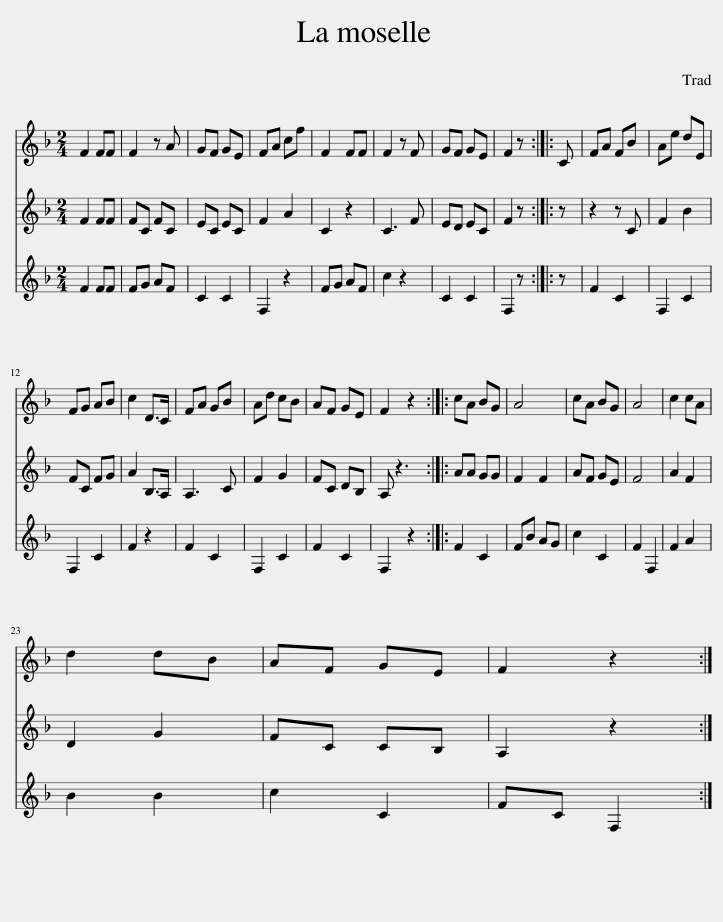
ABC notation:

X:1
%%score 1 2 3
L:1/8
M:2/4
I:linebreak $
K:F
V:1 treble
V:2 treble
V:3 treble
V:1
 F2 FF | F2 z A | GF GE | FA cf | F2 FF | %5
 F2 z F | GF GE | F2 z :: C | FA FB | %10
 Ae dE |$ FG AB | c2 D>C | FA GB | Ad cB | %15
 AF GE | F2 z2 :: cA BG | A4 | cA BG | %20
 A4 | c2 cA |$ d2 dB | AF GE | F2 z2 :| %25
V:2
 F2 FF | FC FC | EC EC | F2 A2 | C2 z2 | %5
 C3 F | ED EC | F2 z :: z | z2 z C | %10
 F2 B2 |$ FC FG | A2 B,>A, | A,3 C | F2 G2 | %15
 FC DB, | A, z3 :: AA GG | F2 F2 | AF GE | %20
 F4 | A2 F2 |$ D2 G2 | FC CB, | A,2 z2 :| %25
V:3
 F2 FF | FG AF | C2 C2 | F,2 z2 | FG AF | %5
 c2 z2 | C2 C2 | F,2 z :: z | F2 C2 | %10
 F,2 C2 |$ F,2 C2 | F2 z2 | F2 C2 | F,2 C2 | %15
 F2 C2 | F,2 z2 :: F2 C2 | FB AG | c2 C2 | %20
 F2 F,2 | F2 A2 |$ B2 B2 | c2 C2 | FC F,2 :| %25
